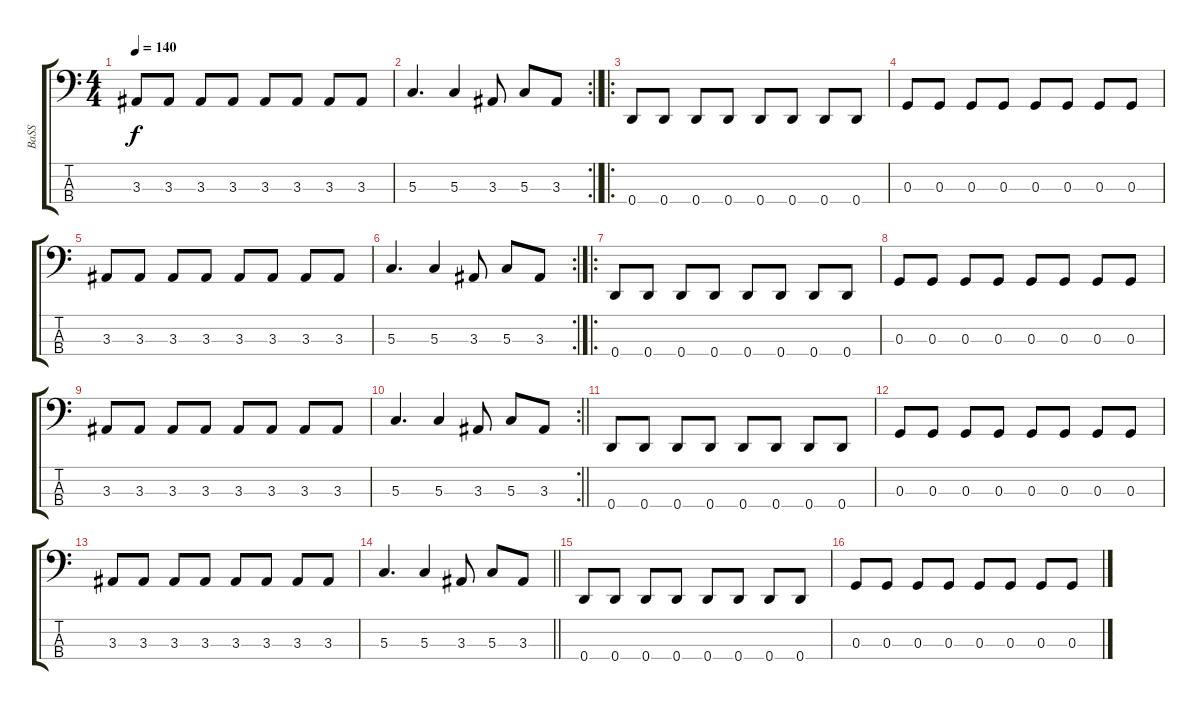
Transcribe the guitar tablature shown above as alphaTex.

\track ("BaSS" "BaSS") {instrument electricbassfinger}
\staff {score tabs}
\tuning (F2 C2 G1 D1) {hide}
\ts (4 4)
\tempo 140
\clef f4
\ks c
3.3.8{dy f} 3.3.8 3.3.8 3.3.8 3.3.8 3.3.8 3.3.8 3.3.8 |
\rc 2
\barLineRight lightlight
5.3.4{d} 5.3.4 3.3.8 5.3.8 3.3.8 |
\ro
0.4.8 0.4.8 0.4.8 0.4.8 0.4.8 0.4.8 0.4.8 0.4.8 |
0.3.8 0.3.8 0.3.8 0.3.8 0.3.8 0.3.8 0.3.8 0.3.8 |
3.3.8 3.3.8 3.3.8 3.3.8 3.3.8 3.3.8 3.3.8 3.3.8 |
\rc 2
5.3.4{d} 5.3.4 3.3.8 5.3.8 3.3.8 |
\ro
0.4.8 0.4.8 0.4.8 0.4.8 0.4.8 0.4.8 0.4.8 0.4.8 |
0.3.8 0.3.8 0.3.8 0.3.8 0.3.8 0.3.8 0.3.8 0.3.8 |
3.3.8 3.3.8 3.3.8 3.3.8 3.3.8 3.3.8 3.3.8 3.3.8 |
\rc 2
\barLineRight lightlight
5.3.4{d} 5.3.4 3.3.8 5.3.8 3.3.8 |
0.4.8 0.4.8 0.4.8 0.4.8 0.4.8 0.4.8 0.4.8 0.4.8 |
0.3.8 0.3.8 0.3.8 0.3.8 0.3.8 0.3.8 0.3.8 0.3.8 |
3.3.8 3.3.8 3.3.8 3.3.8 3.3.8 3.3.8 3.3.8 3.3.8 |
\barLineRight lightlight
5.3.4{d} 5.3.4 3.3.8 5.3.8 3.3.8 |
0.4.8 0.4.8 0.4.8 0.4.8 0.4.8 0.4.8 0.4.8 0.4.8 |
0.3.8 0.3.8 0.3.8 0.3.8 0.3.8 0.3.8 0.3.8 0.3.8
